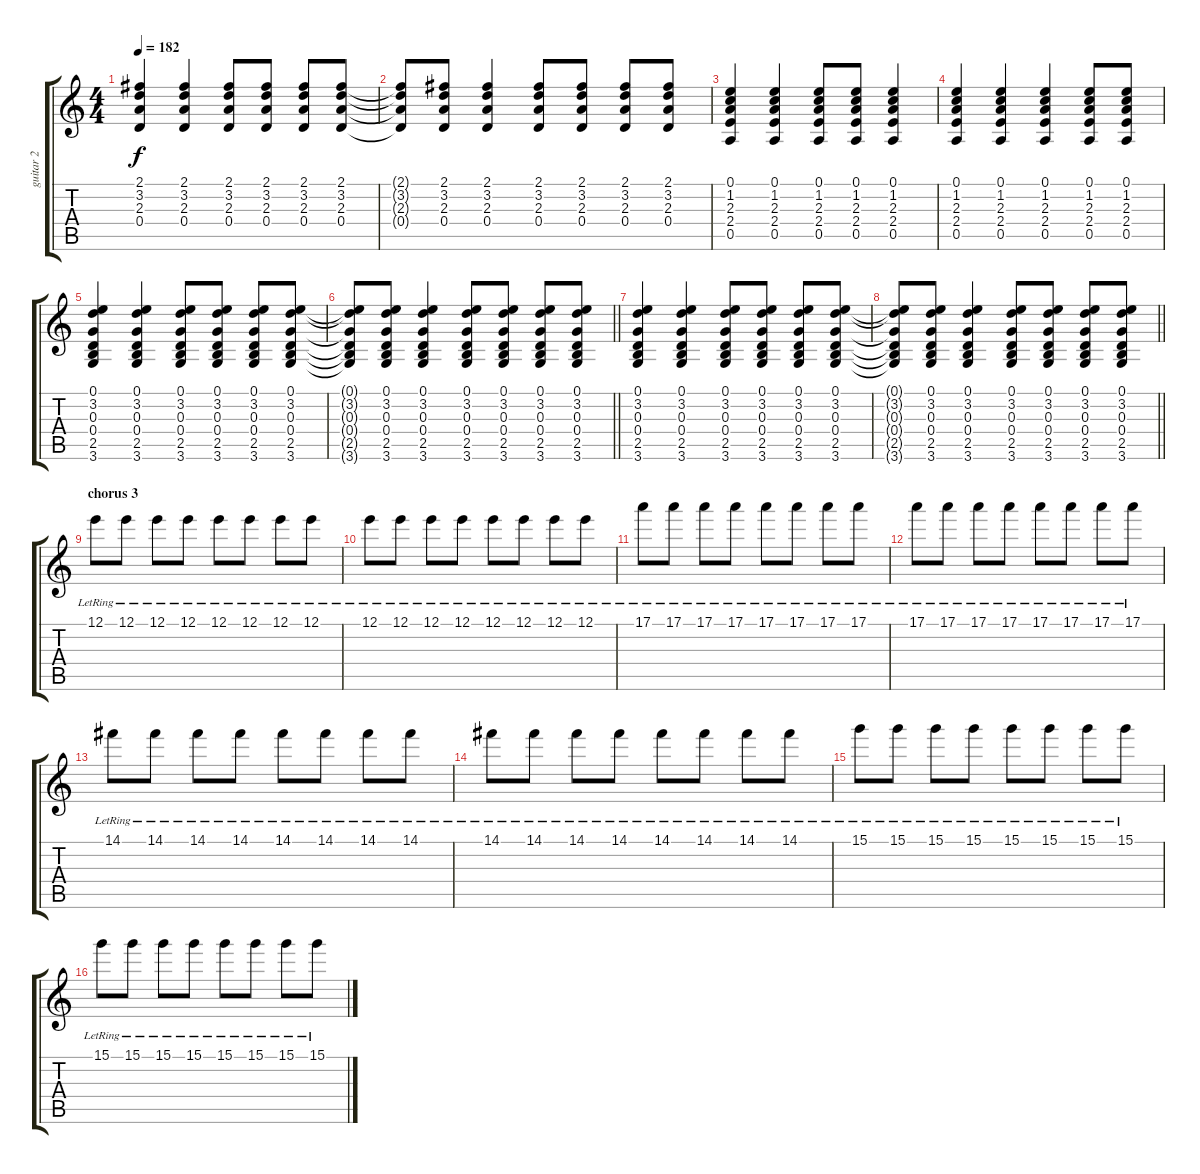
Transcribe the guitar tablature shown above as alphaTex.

\track ("guitar 2" "guitar 2") {instrument electricguitarclean}
\staff {score tabs}
\tuning (E4 B3 G3 D3 A2 E2) {hide}
\ts (4 4)
\tempo 182
\clef g2
\ks c
(2.1 3.2 2.3 0.4).4{dy f} (2.1 3.2 2.3 0.4).4 (2.1 3.2 2.3 0.4).8 (2.1 3.2 2.3 0.4).8 (2.1 3.2 2.3 0.4).8 (2.1 3.2 2.3 0.4).8 |
(2.1{t} 3.2{t} 2.3{t} 0.4{t}).8 (2.1 3.2 2.3 0.4).8 (2.1 3.2 2.3 0.4).4 (2.1 3.2 2.3 0.4).8 (2.1 3.2 2.3 0.4).8 (2.1 3.2 2.3 0.4).8 (2.1 3.2 2.3 0.4).8 |
(0.1 1.2 2.3 2.4 0.5).4 (0.1 1.2 2.3 2.4 0.5).4 (0.1 1.2 2.3 2.4 0.5).8 (0.1 1.2 2.3 2.4 0.5).8 (0.1 1.2 2.3 2.4 0.5).4 |
(0.1 1.2 2.3 2.4 0.5).4 (0.1 1.2 2.3 2.4 0.5).4 (0.1 1.2 2.3 2.4 0.5).4 (0.1 1.2 2.3 2.4 0.5).8 (0.1 1.2 2.3 2.4 0.5).8 |
(0.1 3.2 0.3 0.4 2.5 3.6).4 (0.1 3.2 0.3 0.4 2.5 3.6).4 (0.1 3.2 0.3 0.4 2.5 3.6).8 (0.1 3.2 0.3 0.4 2.5 3.6).8 (0.1 3.2 0.3 0.4 2.5 3.6).8 (0.1 3.2 0.3 0.4 2.5 3.6).8 |
\barLineRight lightlight
(0.1{t} 3.2{t} 0.3{t} 0.4{t} 2.5{t} 3.6{t}).8 (0.1 3.2 0.3 0.4 2.5 3.6).8 (0.1 3.2 0.3 0.4 2.5 3.6).4 (0.1 3.2 0.3 0.4 2.5 3.6).8 (0.1 3.2 0.3 0.4 2.5 3.6).8 (0.1 3.2 0.3 0.4 2.5 3.6).8 (0.1 3.2 0.3 0.4 2.5 3.6).8 |
(0.1 3.2 0.3 0.4 2.5 3.6).4 (0.1 3.2 0.3 0.4 2.5 3.6).4 (0.1 3.2 0.3 0.4 2.5 3.6).8 (0.1 3.2 0.3 0.4 2.5 3.6).8 (0.1 3.2 0.3 0.4 2.5 3.6).8 (0.1 3.2 0.3 0.4 2.5 3.6).8 |
\barLineRight lightlight
(0.1{t} 3.2{t} 0.3{t} 0.4{t} 2.5{t} 3.6{t}).8 (0.1 3.2 0.3 0.4 2.5 3.6).8 (0.1 3.2 0.3 0.4 2.5 3.6).4 (0.1 3.2 0.3 0.4 2.5 3.6).8 (0.1 3.2 0.3 0.4 2.5 3.6).8 (0.1 3.2 0.3 0.4 2.5 3.6).8 (0.1 3.2 0.3 0.4 2.5 3.6).8 |
\section ("" "chorus 3")
12.1{lr}.8{volume 9 instrument electricguitarjazz} 12.1{lr}.8 12.1{lr}.8 12.1{lr}.8 12.1{lr}.8 12.1{lr}.8 12.1{lr}.8 12.1{lr}.8 |
12.1{lr}.8 12.1{lr}.8 12.1{lr}.8 12.1{lr}.8 12.1{lr}.8 12.1{lr}.8 12.1{lr}.8 12.1{lr}.8 |
17.1{lr}.8 17.1{lr}.8 17.1{lr}.8 17.1{lr}.8 17.1{lr}.8 17.1{lr}.8 17.1{lr}.8 17.1{lr}.8 |
17.1{lr}.8 17.1{lr}.8 17.1{lr}.8 17.1{lr}.8 17.1{lr}.8 17.1{lr}.8 17.1{lr}.8 17.1{lr}.8 |
14.1{lr}.8 14.1{lr}.8 14.1{lr}.8 14.1{lr}.8 14.1{lr}.8 14.1{lr}.8 14.1{lr}.8 14.1{lr}.8 |
14.1{lr}.8 14.1{lr}.8 14.1{lr}.8 14.1{lr}.8 14.1{lr}.8 14.1{lr}.8 14.1{lr}.8 14.1{lr}.8 |
15.1{lr}.8 15.1{lr}.8 15.1{lr}.8 15.1{lr}.8 15.1{lr}.8 15.1{lr}.8 15.1{lr}.8 15.1{lr}.8 |
15.1{lr}.8 15.1{lr}.8 15.1{lr}.8 15.1{lr}.8 15.1{lr}.8 15.1{lr}.8 15.1{lr}.8 15.1{lr}.8
